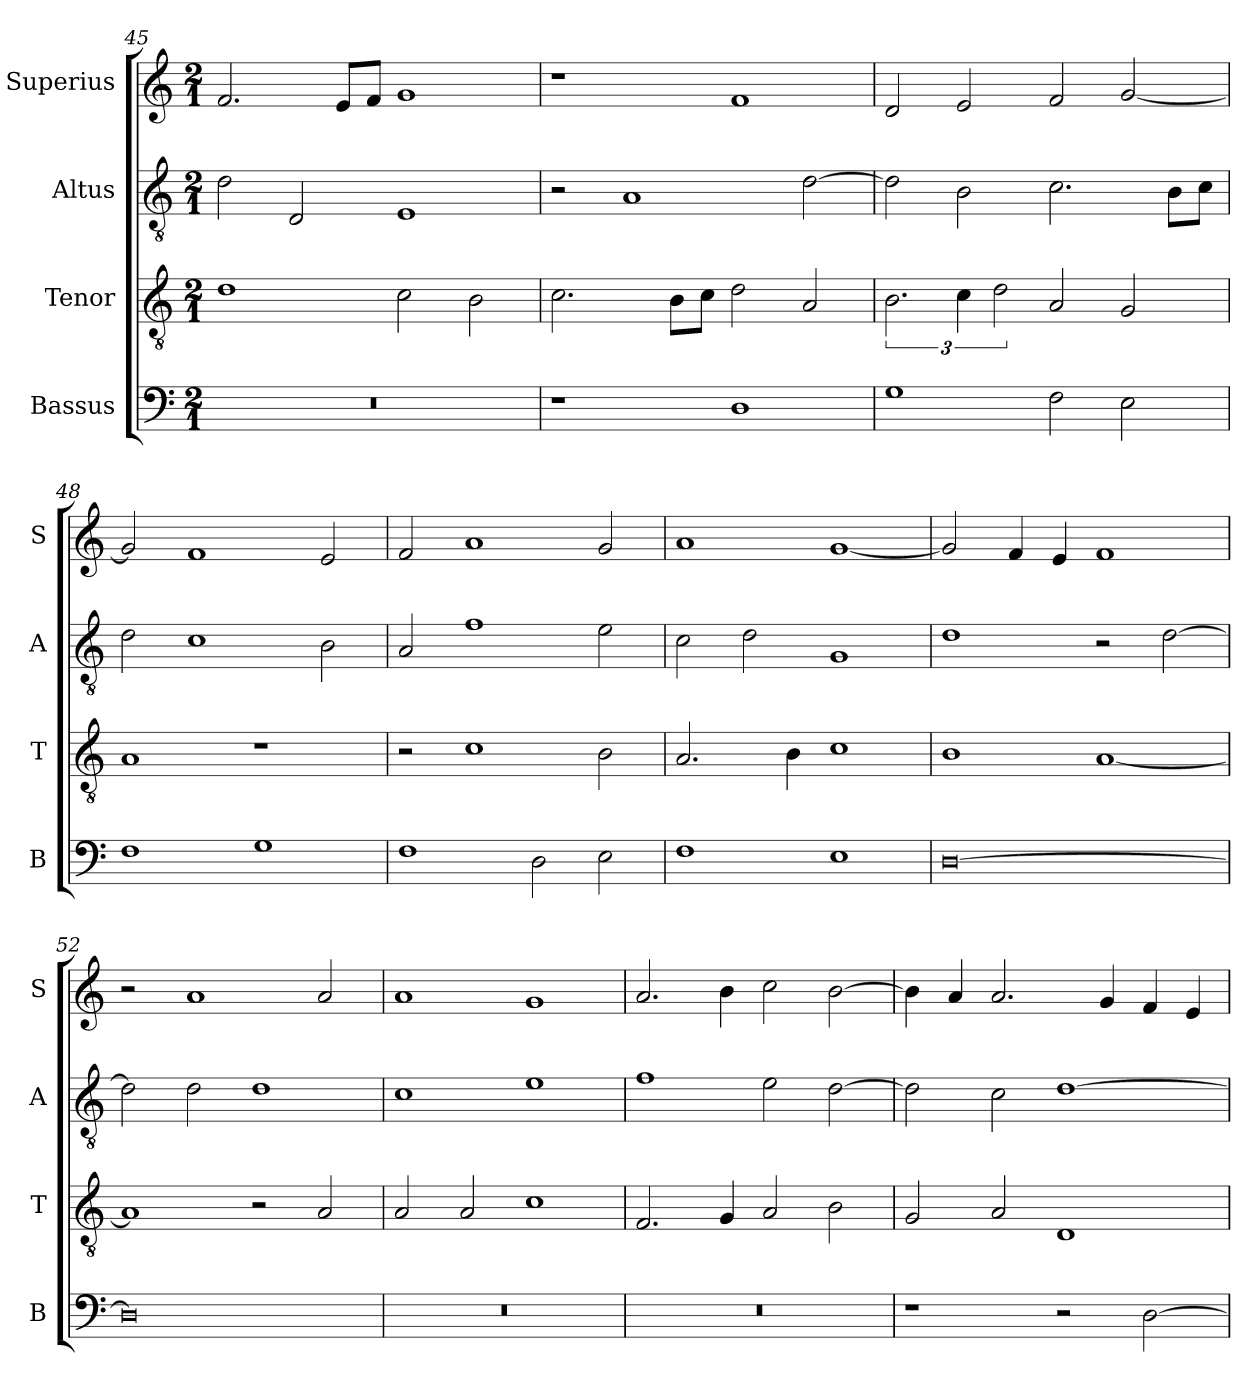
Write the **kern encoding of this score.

**kern	**kern	**kern	**kern
*part4	*part3	*part2	*part1
*staff4	*staff3	*staff2	*staff1
*I"Bassus	*I"Tenor	*I"Altus	*I"Superius
*I'B	*I'T	*I'A	*I'S
*clefF4	*clefGv2	*clefGv2	*clefG2
*k[]	*k[]	*k[]	*k[]
*M2/1	*M2/1	*M2/1	*M2/1
=45	=45	=45	=45
0r	1d	2d	2.f
.	.	2D	.
.	.	.	8eL
.	.	.	8fJ
.	2c	1E	1g
.	2B	.	.
=46	=46	=46	=46
1r	2.c	2r	1r
.	.	1A	.
.	8BL	.	.
.	8cJ	.	.
1D	2d	.	1f
.	2A	[2d	.
=47	=47	=47	=47
1G	3.B	2d]	2d
.	6c	2B	2e
.	3d	.	.
2F	2A	2.c	2f
2E	2G	.	[2g
.	.	8BL	.
.	.	8cJ	.
=48	=48	=48	=48
1F	1A	2d	2g]
.	.	1c	1f
1G	1r	.	.
.	.	2B	2e
=49	=49	=49	=49
1F	2r	2A	2f
.	1c	1f	1a
2D	.	.	.
2E	2B	2e	2g
=50	=50	=50	=50
1F	2.A	2c	1a
.	.	2d	.
.	4B	.	.
1E	1c	1G	[1g
=51	=51	=51	=51
[0D	1B	1d	2g]
.	.	.	4f
.	.	.	4e
.	[1A	2r	1f
.	.	[2d	.
=52	=52	=52	=52
0D]	1A]	2d]	2r
.	.	2d	1a
.	2r	1d	.
.	2A	.	2a
=53	=53	=53	=53
0r	2A	1c	1a
.	2A	.	.
.	1c	1e	1g
=54	=54	=54	=54
0r	2.F	1f	2.a
.	4G	.	4b
.	2A	2e	2cc
.	2B	[2d	[2b
=55	=55	=55	=55
1r	2G	2d]	4b]
.	.	.	4a
.	2A	2c	2.a
2r	1D	[1d	.
.	.	.	4g
[2D	.	.	4f
.	.	.	4e
=	=	=	=
*-	*-	*-	*-
